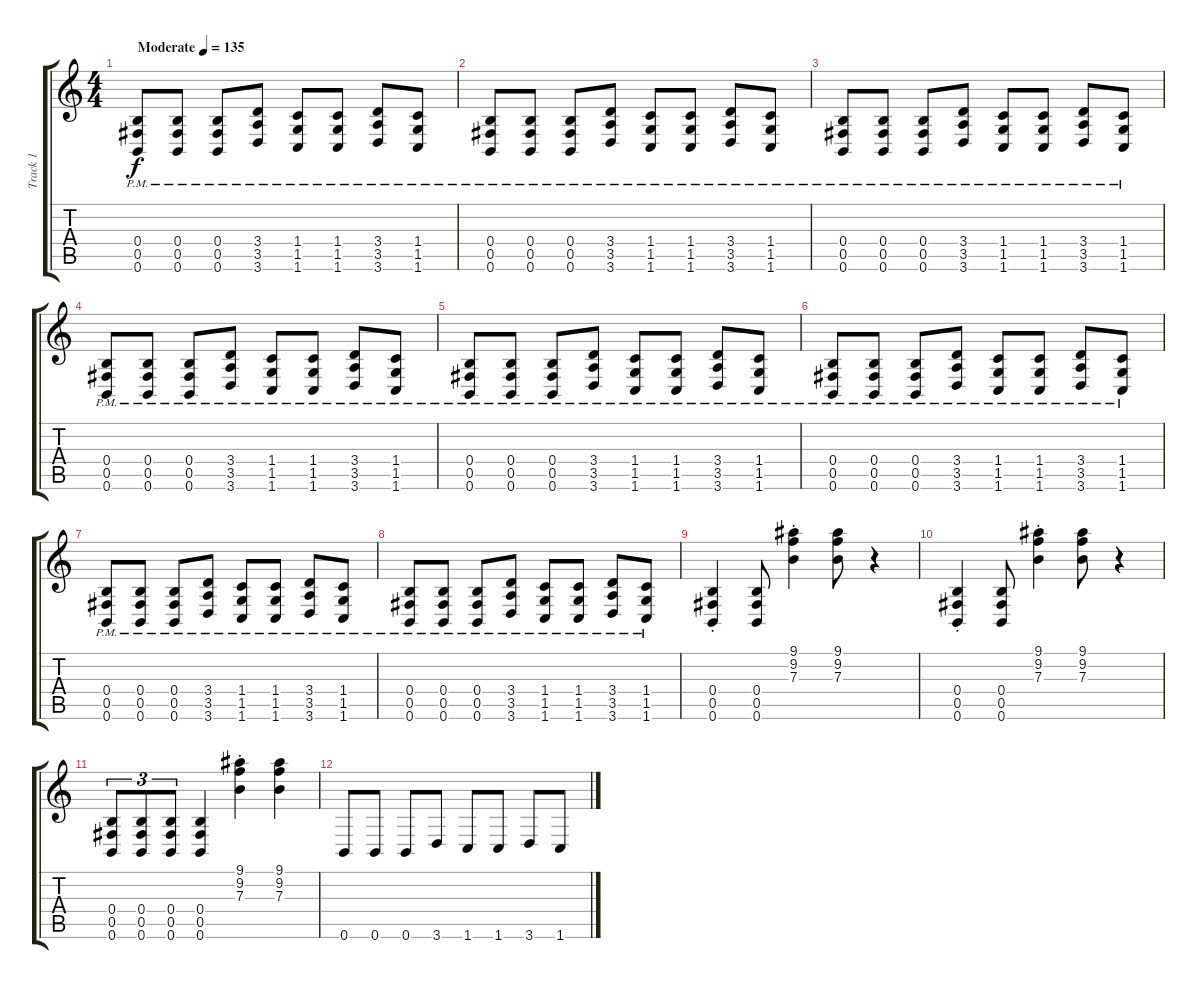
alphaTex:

\track ("Track 1" "Track 1") {instrument distortionguitar}
\staff {score tabs}
\tuning (Db4 Ab3 E3 B2 Gb2 B1) {hide}
\ts (4 4)
\tempo (135 "Moderate")
\clef g2
\ks c
(0.4{pm} 0.5{pm} 0.6{pm}).8{dy f instrument distortionguitar} (0.4{pm} 0.5{pm} 0.6{pm}).8 (0.4{pm} 0.5{pm} 0.6{pm}).8 (3.4{pm} 3.5{pm} 3.6{pm}).8 (1.4{pm} 1.5{pm} 1.6{pm}).8 (1.4{pm} 1.5{pm} 1.6{pm}).8 (3.4{pm} 3.5{pm} 3.6{pm}).8 (1.4{pm} 1.5{pm} 1.6{pm}).8 |
(0.4{pm} 0.5{pm} 0.6{pm}).8 (0.4{pm} 0.5{pm} 0.6{pm}).8 (0.4{pm} 0.5{pm} 0.6{pm}).8 (3.4{pm} 3.5{pm} 3.6{pm}).8 (1.4{pm} 1.5{pm} 1.6{pm}).8 (1.4{pm} 1.5{pm} 1.6{pm}).8 (3.4{pm} 3.5{pm} 3.6{pm}).8 (1.4{pm} 1.5{pm} 1.6{pm}).8 |
(0.4{pm} 0.5{pm} 0.6{pm}).8 (0.4{pm} 0.5{pm} 0.6{pm}).8 (0.4{pm} 0.5{pm} 0.6{pm}).8 (3.4{pm} 3.5{pm} 3.6{pm}).8 (1.4{pm} 1.5{pm} 1.6{pm}).8 (1.4{pm} 1.5{pm} 1.6{pm}).8 (3.4{pm} 3.5{pm} 3.6{pm}).8 (1.4{pm} 1.5{pm} 1.6{pm}).8 |
(0.4{pm} 0.5{pm} 0.6{pm}).8 (0.4{pm} 0.5{pm} 0.6{pm}).8 (0.4{pm} 0.5{pm} 0.6{pm}).8 (3.4{pm} 3.5{pm} 3.6{pm}).8 (1.4{pm} 1.5{pm} 1.6{pm}).8 (1.4{pm} 1.5{pm} 1.6{pm}).8 (3.4{pm} 3.5{pm} 3.6{pm}).8 (1.4{pm} 1.5{pm} 1.6{pm}).8 |
(0.4{pm} 0.5{pm} 0.6{pm}).8 (0.4{pm} 0.5{pm} 0.6{pm}).8 (0.4{pm} 0.5{pm} 0.6{pm}).8 (3.4{pm} 3.5{pm} 3.6{pm}).8 (1.4{pm} 1.5{pm} 1.6{pm}).8 (1.4{pm} 1.5{pm} 1.6{pm}).8 (3.4{pm} 3.5{pm} 3.6{pm}).8 (1.4{pm} 1.5{pm} 1.6{pm}).8 |
(0.4{pm} 0.5{pm} 0.6{pm}).8 (0.4{pm} 0.5{pm} 0.6{pm}).8 (0.4{pm} 0.5{pm} 0.6{pm}).8 (3.4{pm} 3.5{pm} 3.6{pm}).8 (1.4{pm} 1.5{pm} 1.6{pm}).8 (1.4{pm} 1.5{pm} 1.6{pm}).8 (3.4{pm} 3.5{pm} 3.6{pm}).8 (1.4{pm} 1.5{pm} 1.6{pm}).8 |
(0.4{pm} 0.5{pm} 0.6{pm}).8 (0.4{pm} 0.5{pm} 0.6{pm}).8 (0.4{pm} 0.5{pm} 0.6{pm}).8 (3.4{pm} 3.5{pm} 3.6{pm}).8 (1.4{pm} 1.5{pm} 1.6{pm}).8 (1.4{pm} 1.5{pm} 1.6{pm}).8 (3.4{pm} 3.5{pm} 3.6{pm}).8 (1.4{pm} 1.5{pm} 1.6{pm}).8 |
(0.4{pm} 0.5{pm} 0.6{pm}).8 (0.4{pm} 0.5{pm} 0.6{pm}).8 (0.4{pm} 0.5{pm} 0.6{pm}).8 (3.4{pm} 3.5{pm} 3.6{pm}).8 (1.4{pm} 1.5{pm} 1.6{pm}).8 (1.4{pm} 1.5{pm} 1.6{pm}).8 (3.4{pm} 3.5{pm} 3.6{pm}).8 (1.4{pm} 1.5{pm} 1.6{pm}).8 |
(0.4{st} 0.5{st} 0.6{st}).4 (0.4 0.5 0.6).8 (9.1{st} 9.2{st} 7.3{st}).4 (9.1 9.2 7.3).8 r.4 |
(0.4{st} 0.5{st} 0.6{st}).4 (0.4 0.5 0.6).8 (9.1{st} 9.2{st} 7.3{st}).4 (9.1 9.2 7.3).8 r.4 |
(0.4 0.5 0.6).8{tu (3 2)} (0.4 0.5 0.6).8{tu (3 2)} (0.4 0.5 0.6).8{tu (3 2)} (0.4 0.5 0.6).4 (9.1{st} 9.2{st} 7.3{st}).4 (9.1 9.2 7.3).4 |
0.6.8 0.6.8 0.6.8 3.6.8 1.6.8 1.6.8 3.6.8 1.6.8
